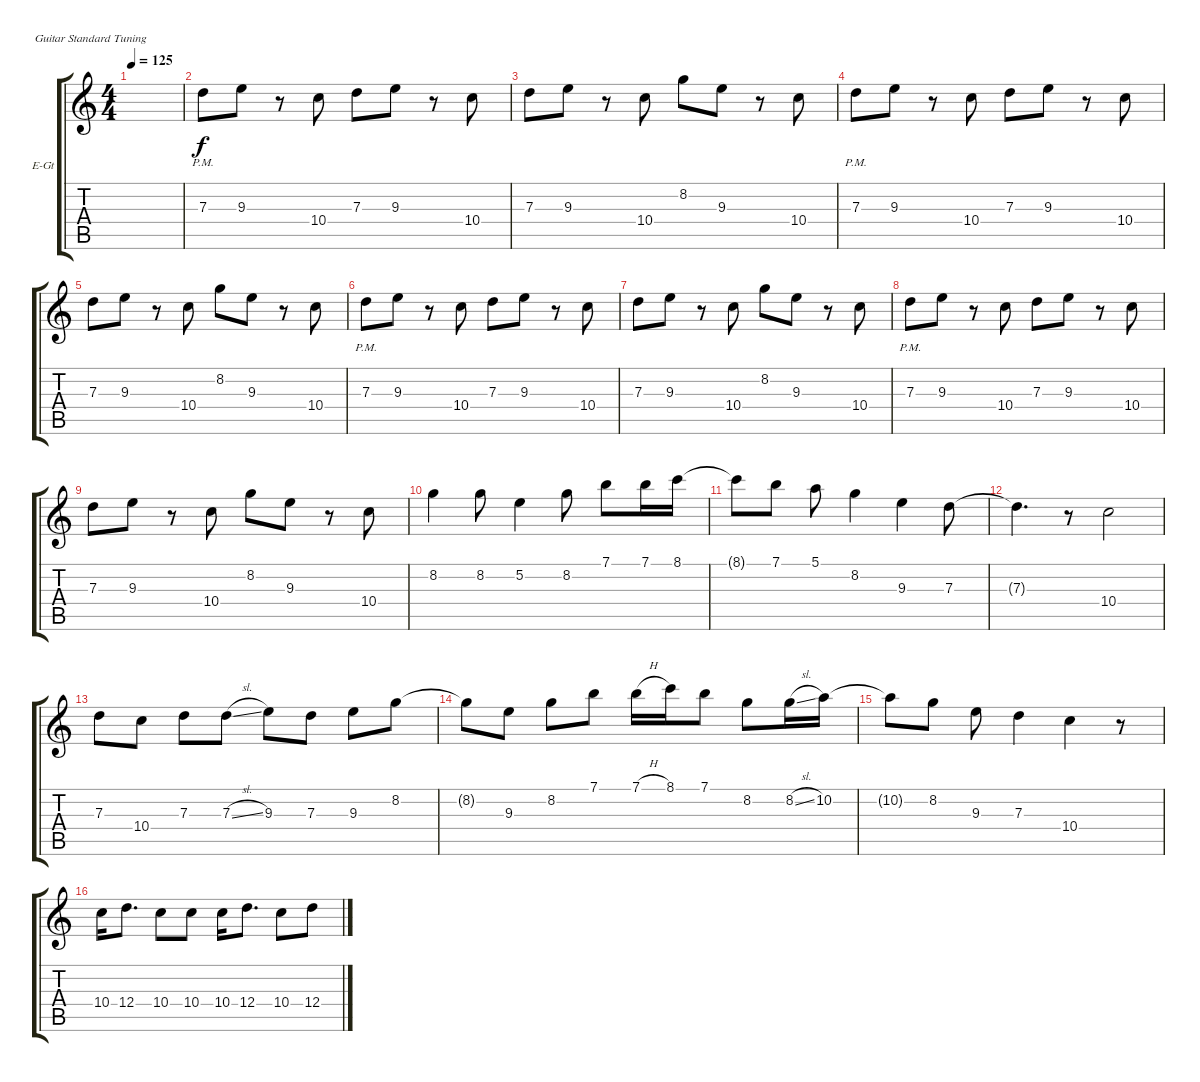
\defaultSystemsLayout 4
\bracketExtendMode groupsimilarinstruments
\firstSystemTrackNameOrientation horizontal
\otherSystemsTrackNameOrientation horizontal
\track ("Electric Guitar" "E-Gt") {instrument electricguitarclean}
\staff {score tabs}
\tuning (E4 B3 G3 D3 A2 E2)
\ts (4 4)
\tempo 125
\clef g2
\ks c
|
7.3{pm}.8 9.3.8 r.8 10.4.8 7.3.8 9.3.8 r.8 10.4.8 |
7.3.8 9.3.8 r.8 10.4.8 8.2.8 9.3.8 r.8 10.4.8 |
7.3{pm}.8 9.3.8 r.8 10.4.8 7.3.8 9.3.8 r.8 10.4.8 |
7.3.8 9.3.8 r.8 10.4.8 8.2.8 9.3.8 r.8 10.4.8 |
7.3{pm}.8 9.3.8 r.8 10.4.8 7.3.8 9.3.8 r.8 10.4.8 |
7.3.8 9.3.8 r.8 10.4.8 8.2.8 9.3.8 r.8 10.4.8 |
7.3{pm}.8 9.3.8 r.8 10.4.8 7.3.8 9.3.8 r.8 10.4.8 |
7.3.8 9.3.8 r.8 10.4.8 8.2.8 9.3.8 r.8 10.4.8 |
8.2.4 8.2.8 5.2.4 8.2.8 7.1.8 7.1.16 8.1.16 |
8.1{t}.8 7.1.8 5.1.8 8.2.4 9.3.4 7.3.8 |
7.3{t}.4{d} r.8 10.4.2 |
7.3.8 10.4.8 7.3.8 7.3{sl}.8 9.3.8 7.3.8 9.3.8 8.2.8 |
8.2{t}.8 9.3.8 8.2.8 7.1.8 7.1{h}.16 8.1.16 7.1.8 8.2.8 8.2{sl}.16 10.2.16 |
10.2{t}.8 8.2.8 9.3.8 7.3.4 10.4.4 r.8 |
10.4.16 12.4.8{d} 10.4.8 10.4.8 10.4.16 12.4.8{d} 10.4.8 12.4.8
